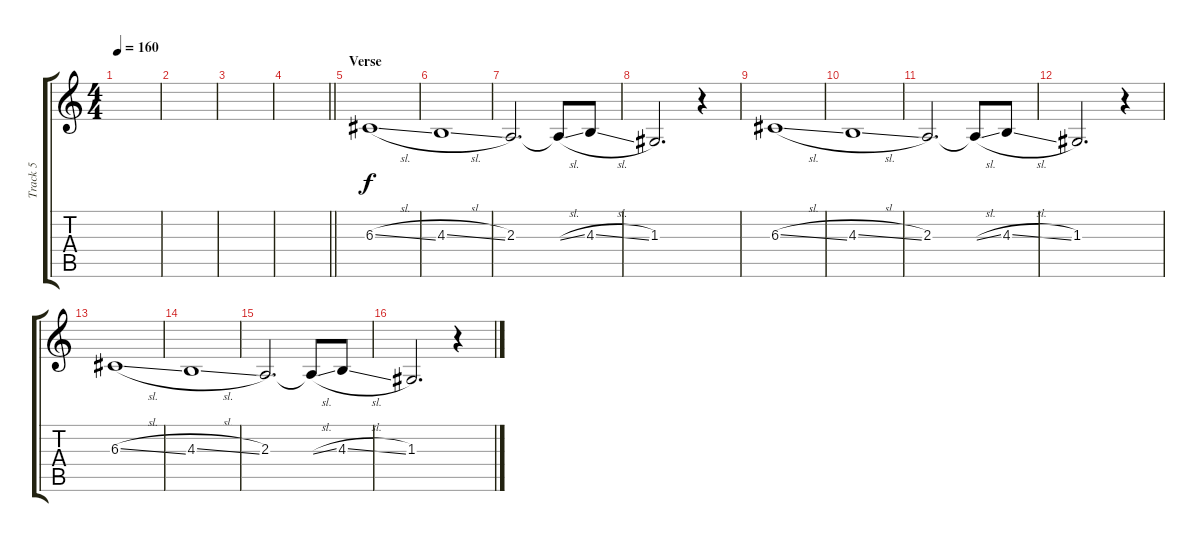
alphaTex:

\track ("Track 5" "Track 5") {instrument clarinet}
\staff {score tabs}
\tuning (E4 B3 G3 D3 A2 E2) {hide}
\ts (4 4)
\tempo 160
\clef g2
\ks c
|
|
|
\barLineRight lightlight
|
\section ("" "Verse")
6.3{sl}.1 |
4.3{sl}.1 |
2.3.2{d} 2.3{sl t}.8 4.3{sl}.8 |
1.3.2{d} r.4 |
6.3{sl}.1 |
4.3{sl}.1 |
2.3.2{d} 2.3{sl t}.8 4.3{sl}.8 |
1.3.2{d} r.4 |
6.3{sl}.1 |
4.3{sl}.1 |
2.3.2{d} 2.3{sl t}.8 4.3{sl}.8 |
1.3.2{d} r.4
